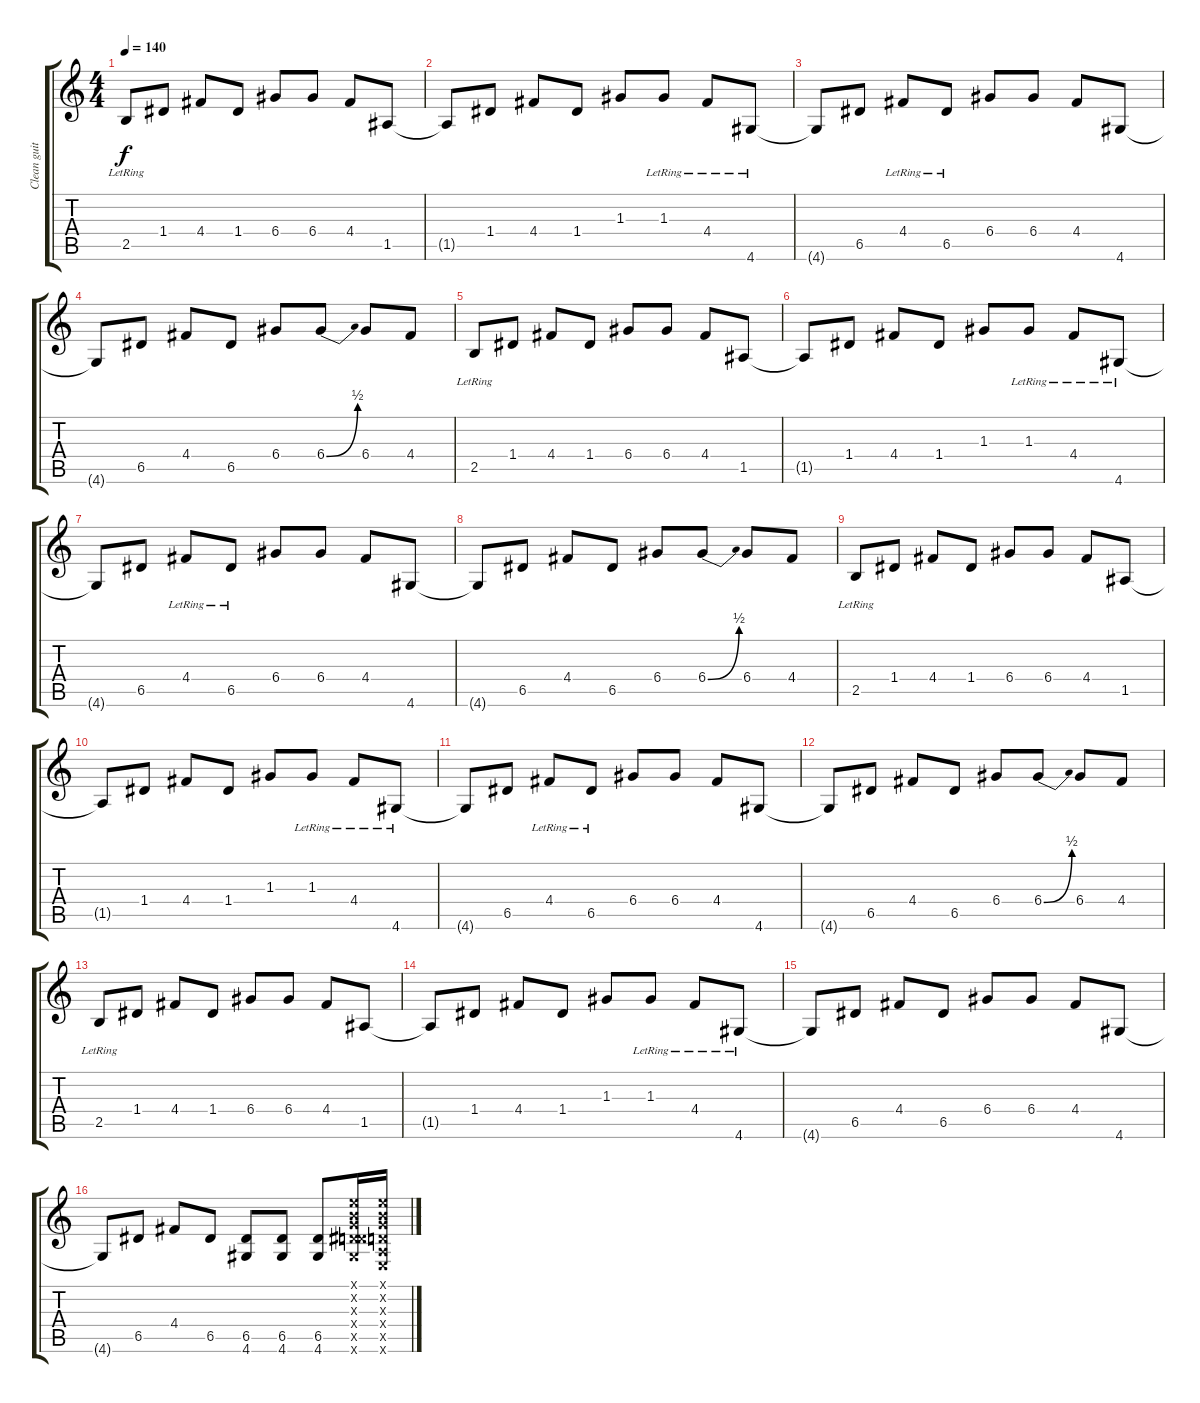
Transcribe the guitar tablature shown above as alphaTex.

\track ("Clean guitar " "Clean guit") {instrument electricguitarclean}
\staff {score tabs}
\tuning (E4 B3 G3 D3 A2 E2) {hide}
\ts (4 4)
\tempo 140
\clef g2
\ks c
2.5{lr}.8{dy f instrument electricguitarclean} 1.4.8 4.4.8 1.4.8 6.4.8 6.4.8 4.4.8 1.5.8 |
1.5{t}.8 1.4.8 4.4.8 1.4.8 1.3.8 1.3{lr}.8 4.4{lr}.8 4.6{lr}.8 |
4.6{t}.8 6.5.8 4.4{lr}.8 6.5{lr}.8 6.4.8 6.4.8 4.4.8 4.6.8 |
4.6{t}.8 6.5.8 4.4.8 6.5.8 6.4.8 6.4{be (bend 0 0 60 2)}.8 6.4.8 4.4.8 |
2.5{lr}.8 1.4.8 4.4.8 1.4.8 6.4.8 6.4.8 4.4.8 1.5.8 |
1.5{t}.8 1.4.8 4.4.8 1.4.8 1.3.8 1.3{lr}.8 4.4{lr}.8 4.6{lr}.8 |
4.6{t}.8 6.5.8 4.4{lr}.8 6.5{lr}.8 6.4.8 6.4.8 4.4.8 4.6.8 |
4.6{t}.8 6.5.8 4.4.8 6.5.8 6.4.8 6.4{be (bend 0 0 60 2)}.8 6.4.8 4.4.8 |
2.5{lr}.8 1.4.8 4.4.8 1.4.8 6.4.8 6.4.8 4.4.8 1.5.8 |
1.5{t}.8 1.4.8 4.4.8 1.4.8 1.3.8 1.3{lr}.8 4.4{lr}.8 4.6{lr}.8 |
4.6{t}.8 6.5.8 4.4{lr}.8 6.5{lr}.8 6.4.8 6.4.8 4.4.8 4.6.8 |
4.6{t}.8 6.5.8 4.4.8 6.5.8 6.4.8 6.4{be (bend 0 0 60 2)}.8 6.4.8 4.4.8 |
2.5{lr}.8 1.4.8 4.4.8 1.4.8 6.4.8 6.4.8 4.4.8 1.5.8 |
1.5{t}.8 1.4.8 4.4.8 1.4.8 1.3.8 1.3{lr}.8 4.4{lr}.8 4.6{lr}.8 |
4.6{t}.8 6.5.8 4.4.8 6.5.8 6.4.8 6.4.8 4.4.8 4.6.8 |
4.6{t}.8 6.5.8 4.4.8 6.5.8 (6.5 4.6).8 (6.5 4.6).8 (6.5 4.6).8 (0.1{x} 0.2{x} 0.3{x} 0.4{x} 6.5{x} 4.6{x}).16 (0.1{x} 0.2{x} 0.3{x} 0.4{x} 0.5{x} 0.6{x}).16
